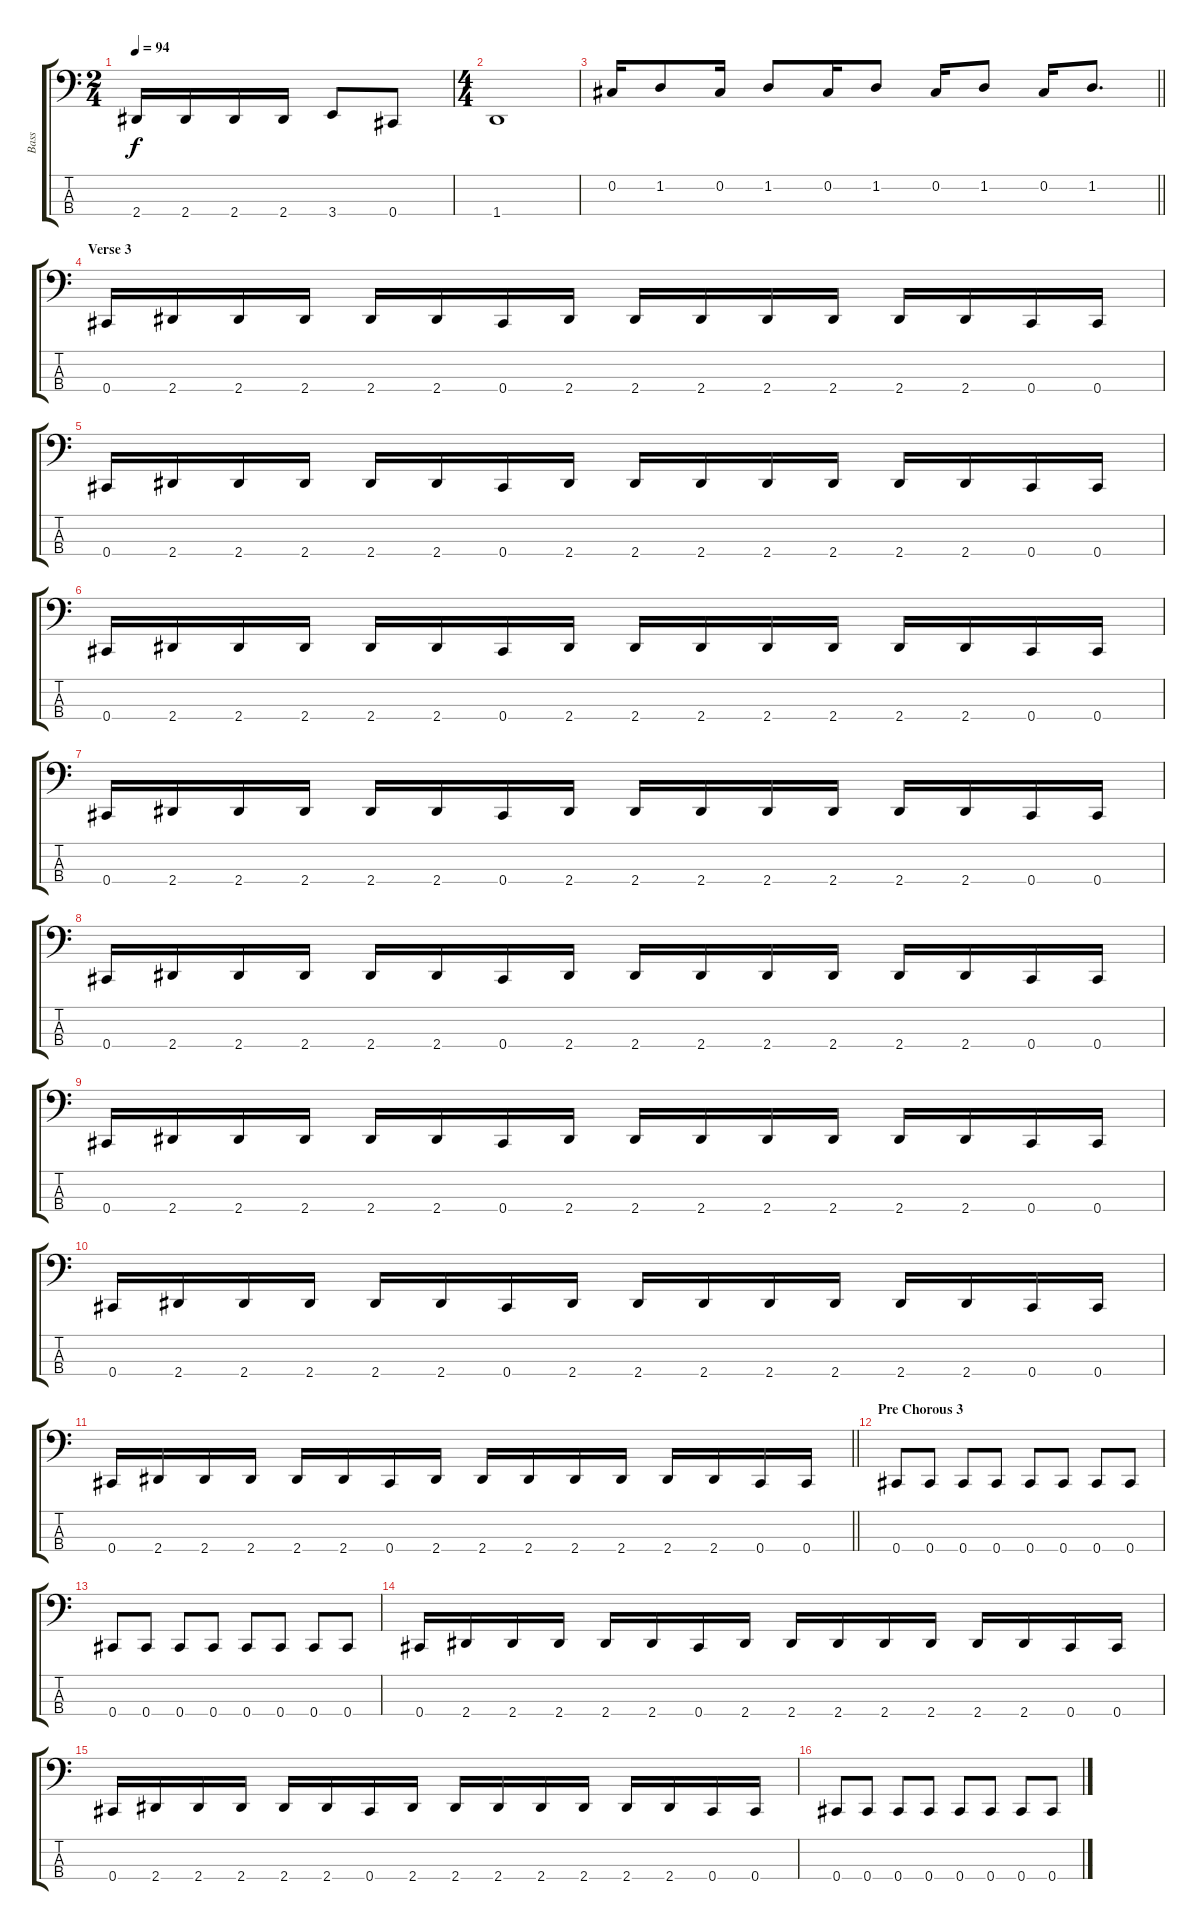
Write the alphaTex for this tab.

\track ("Bass" "Bass") {instrument electricbasspick}
\staff {score tabs}
\tuning (Gb2 Db2 Ab1 Db1) {hide}
\ts (2 4)
\tempo 94
\clef f4
\ks c
2.4.16{dy f} 2.4.16 2.4.16 2.4.16 3.4.8 0.4.8 |
\ts (4 4)
1.4.1 |
\barLineRight lightlight
0.2.16 1.2.8 0.2.16 1.2.8 0.2.16 1.2.8 0.2.16 1.2.8 0.2.16 1.2.8{d} |
\section ("" "Verse 3")
0.4.16 2.4.16 2.4.16 2.4.16 2.4.16 2.4.16 0.4.16 2.4.16 2.4.16 2.4.16 2.4.16 2.4.16 2.4.16 2.4.16 0.4.16 0.4.16 |
0.4.16 2.4.16 2.4.16 2.4.16 2.4.16 2.4.16 0.4.16 2.4.16 2.4.16 2.4.16 2.4.16 2.4.16 2.4.16 2.4.16 0.4.16 0.4.16 |
0.4.16 2.4.16 2.4.16 2.4.16 2.4.16 2.4.16 0.4.16 2.4.16 2.4.16 2.4.16 2.4.16 2.4.16 2.4.16 2.4.16 0.4.16 0.4.16 |
0.4.16 2.4.16 2.4.16 2.4.16 2.4.16 2.4.16 0.4.16 2.4.16 2.4.16 2.4.16 2.4.16 2.4.16 2.4.16 2.4.16 0.4.16 0.4.16 |
0.4.16 2.4.16 2.4.16 2.4.16 2.4.16 2.4.16 0.4.16 2.4.16 2.4.16 2.4.16 2.4.16 2.4.16 2.4.16 2.4.16 0.4.16 0.4.16 |
0.4.16 2.4.16 2.4.16 2.4.16 2.4.16 2.4.16 0.4.16 2.4.16 2.4.16 2.4.16 2.4.16 2.4.16 2.4.16 2.4.16 0.4.16 0.4.16 |
0.4.16 2.4.16 2.4.16 2.4.16 2.4.16 2.4.16 0.4.16 2.4.16 2.4.16 2.4.16 2.4.16 2.4.16 2.4.16 2.4.16 0.4.16 0.4.16 |
\barLineRight lightlight
0.4.16 2.4.16 2.4.16 2.4.16 2.4.16 2.4.16 0.4.16 2.4.16 2.4.16 2.4.16 2.4.16 2.4.16 2.4.16 2.4.16 0.4.16 0.4.16 |
\section ("" "Pre Chorous 3")
0.4.8 0.4.8 0.4.8 0.4.8 0.4.8 0.4.8 0.4.8 0.4.8 |
0.4.8 0.4.8 0.4.8 0.4.8 0.4.8 0.4.8 0.4.8 0.4.8 |
0.4.16 2.4.16 2.4.16 2.4.16 2.4.16 2.4.16 0.4.16 2.4.16 2.4.16 2.4.16 2.4.16 2.4.16 2.4.16 2.4.16 0.4.16 0.4.16 |
0.4.16 2.4.16 2.4.16 2.4.16 2.4.16 2.4.16 0.4.16 2.4.16 2.4.16 2.4.16 2.4.16 2.4.16 2.4.16 2.4.16 0.4.16 0.4.16 |
0.4.8 0.4.8 0.4.8 0.4.8 0.4.8 0.4.8 0.4.8 0.4.8
